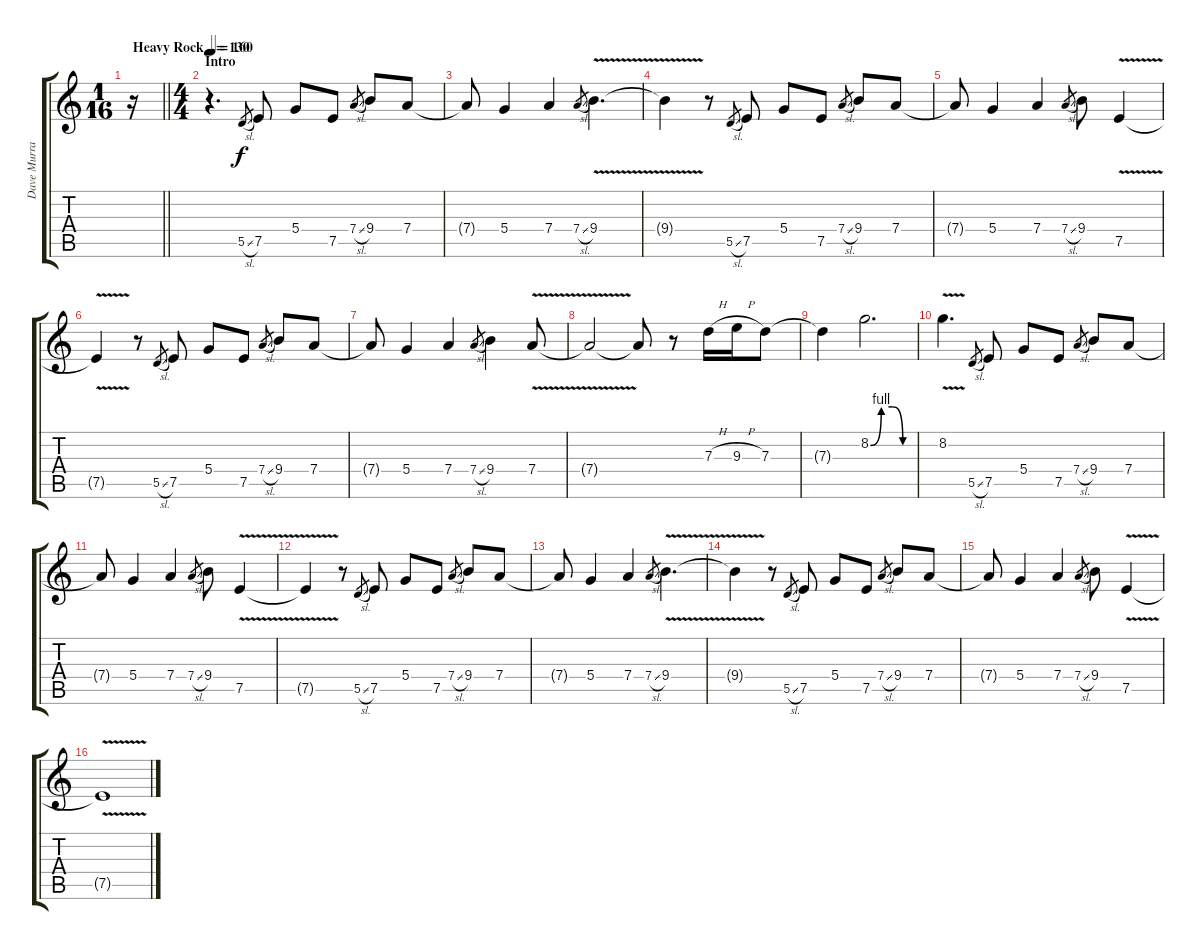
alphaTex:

\track ("Dave Murray" "Dave Murra") {instrument distortionguitar}
\staff {score tabs}
\tuning (E4 B3 G3 D3 A2 E2) {hide}
\ts (1 16)
\tempo (160 "Heavy Rock")
\clef g2
\barLineRight lightlight
\ks c
r.16{dy f instrument distortionguitar} |
\ts (4 4)
\section ("" "Intro")
\tempo 130
r.4{d} 5.5{sl}.8{gr} 7.5.8 5.4.8 7.5.8 7.4{sl}.8{gr} 9.4.8 7.4.8 |
7.4{t}.8 5.4.4 7.4.4 7.4{sl}.8{gr} 9.4{v}.4{d} |
9.4{t}.4 r.8 5.5{sl}.8{gr} 7.5.8 5.4.8 7.5.8 7.4{sl}.8{gr} 9.4.8 7.4.8 |
7.4{t}.8 5.4.4 7.4.4 7.4{sl}.8{gr} 9.4.8 7.5{v}.4 |
7.5{t}.4 r.8 5.5{sl}.8{gr} 7.5.8 5.4.8 7.5.8 7.4{sl}.8{gr} 9.4.8 7.4.8 |
7.4{t}.8 5.4.4 7.4.4 7.4{sl}.8{gr} 9.4.4 7.4{v}.8 |
7.4{t}.2 7.4{t}.8 r.8 7.3{h}.16 9.3{h}.16 7.3.8 |
7.3{t}.4 8.2{be (custom 0 0 15 4 30 4 45 0 60 0)}.2{d} |
8.2{v}.4{d} 5.5{sl}.8{gr} 7.5.8 5.4.8 7.5.8 7.4{sl}.8{gr} 9.4.8 7.4.8 |
7.4{t}.8 5.4.4 7.4.4 7.4{sl}.8{gr} 9.4.8 7.5{v}.4 |
7.5{t}.4 r.8 5.5{sl}.8{gr} 7.5.8 5.4.8 7.5.8 7.4{sl}.8{gr} 9.4.8 7.4.8 |
7.4{t}.8 5.4.4 7.4.4 7.4{sl}.8{gr} 9.4{v}.4{d} |
9.4{t}.4 r.8 5.5{sl}.8{gr} 7.5.8 5.4.8 7.5.8 7.4{sl}.8{gr} 9.4.8 7.4.8 |
7.4{t}.8 5.4.4 7.4.4 7.4{sl}.8{gr} 9.4.8 7.5{v}.4 |
7.5{t}.1
